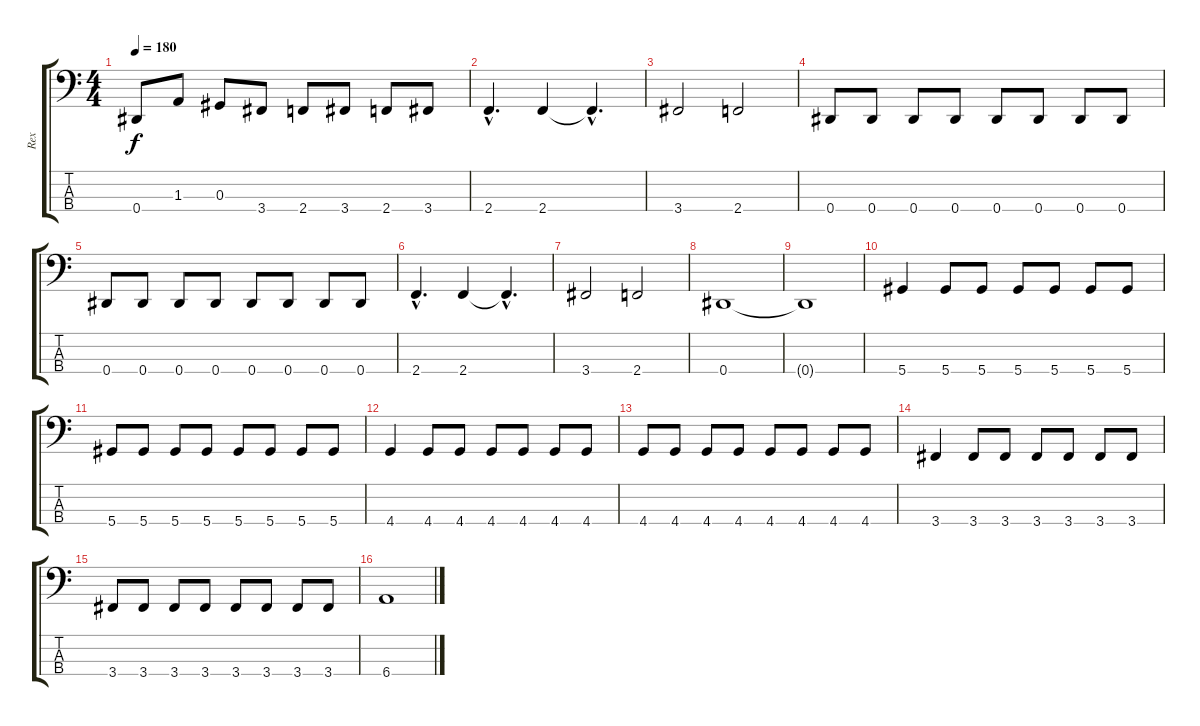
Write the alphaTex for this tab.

\track ("Rex" "Rex") {instrument electricbasspick}
\staff {score tabs}
\tuning (Gb2 Db2 Ab1 Eb1) {hide}
\ts (4 4)
\tempo 180
\clef f4
\ks c
0.4.8{dy f} 1.3.8 0.3.8 3.4.8 2.4.8 3.4.8 2.4.8 3.4.8 |
2.4{hac}.4{d} 2.4.4 2.4{hac t}.4{d} |
3.4.2 2.4.2 |
0.4.8 0.4.8 0.4.8 0.4.8 0.4.8 0.4.8 0.4.8 0.4.8 |
0.4.8 0.4.8 0.4.8 0.4.8 0.4.8 0.4.8 0.4.8 0.4.8 |
2.4{hac}.4{d} 2.4.4 2.4{hac t}.4{d} |
3.4.2 2.4.2 |
0.4.1 |
0.4{t}.1 |
5.4.4 5.4.8 5.4.8 5.4.8 5.4.8 5.4.8 5.4.8 |
5.4.8 5.4.8 5.4.8 5.4.8 5.4.8 5.4.8 5.4.8 5.4.8 |
4.4.4 4.4.8 4.4.8 4.4.8 4.4.8 4.4.8 4.4.8 |
4.4.8 4.4.8 4.4.8 4.4.8 4.4.8 4.4.8 4.4.8 4.4.8 |
3.4.4 3.4.8 3.4.8 3.4.8 3.4.8 3.4.8 3.4.8 |
3.4.8 3.4.8 3.4.8 3.4.8 3.4.8 3.4.8 3.4.8 3.4.8 |
6.4.1
